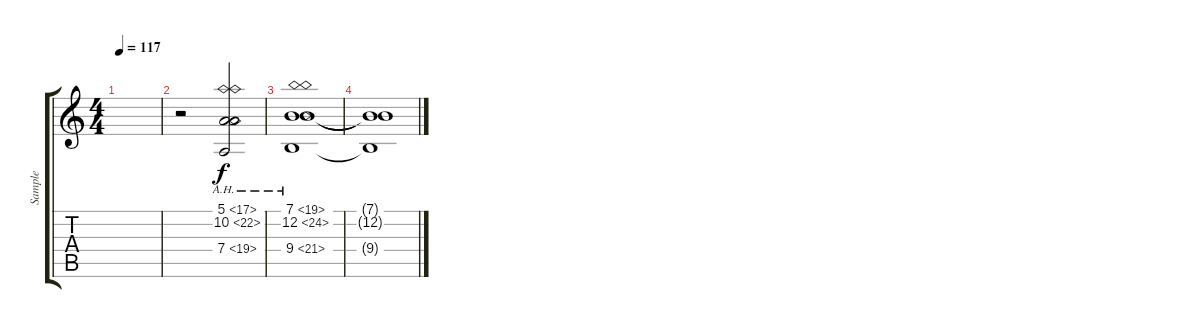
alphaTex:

\track ("Sample" "Sample") {instrument synthstrings1}
\staff {score tabs}
\tuning (E4 B3 G3 D3 A2 E2) {hide}
\ts (4 4)
\tempo 117
\clef g2
\ks c
|
r.2 (5.1{ah 12} 10.2{ah 12} 7.4{ah 12}).2 |
(7.1{ah 12} 12.2{ah 12} 9.4{ah 12}).1 |
(7.1{t} 12.2{t} 9.4{t}).1
